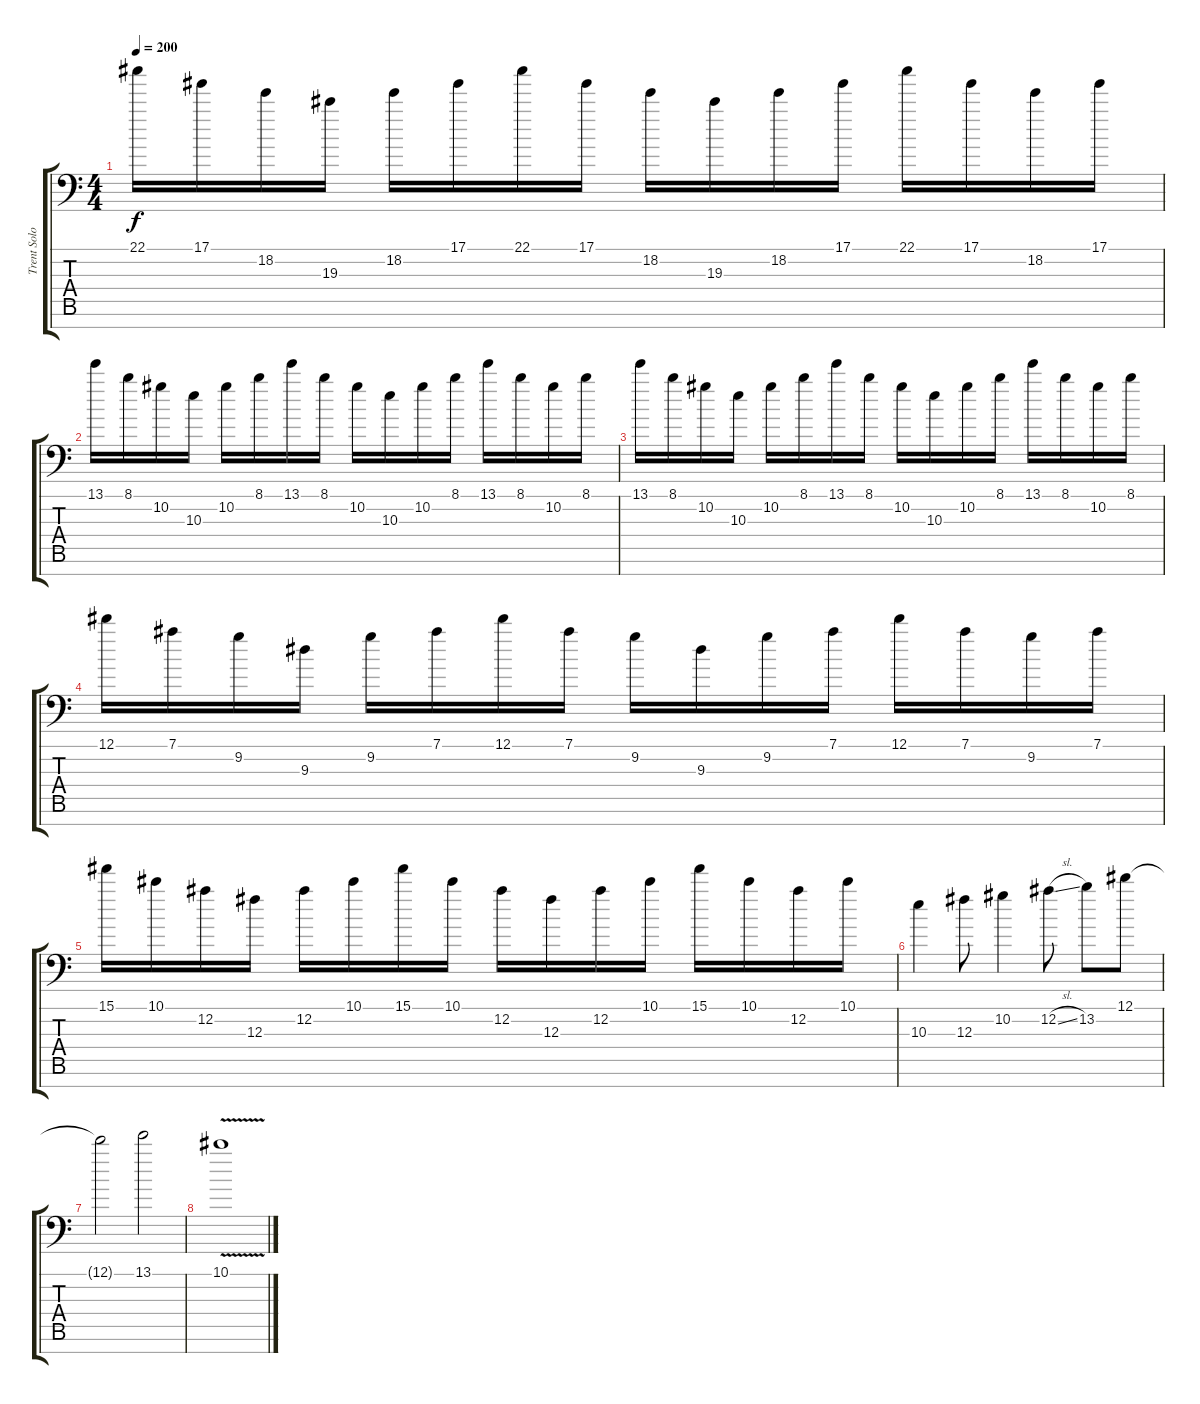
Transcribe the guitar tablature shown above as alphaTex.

\track ("Trent Solo" "Trent Solo") {instrument overdrivenguitar}
\staff {score tabs}
\tuning (Eb4 Bb3 Gb3 Db3 Ab2 Eb2 Ab1) {hide}
\ts (4 4)
\tempo 200
\clef f4
\ks c
22.1.16{dy f} 17.1.16 18.2.16 19.3.16 18.2.16 17.1.16 22.1.16 17.1.16 18.2.16 19.3.16 18.2.16 17.1.16 22.1.16 17.1.16 18.2.16 17.1.16 |
13.1.16 8.1.16 10.2.16 10.3.16 10.2.16 8.1.16 13.1.16 8.1.16 10.2.16 10.3.16 10.2.16 8.1.16 13.1.16 8.1.16 10.2.16 8.1.16 |
13.1.16 8.1.16 10.2.16 10.3.16 10.2.16 8.1.16 13.1.16 8.1.16 10.2.16 10.3.16 10.2.16 8.1.16 13.1.16 8.1.16 10.2.16 8.1.16 |
12.1.16 7.1.16 9.2.16 9.3.16 9.2.16 7.1.16 12.1.16 7.1.16 9.2.16 9.3.16 9.2.16 7.1.16 12.1.16 7.1.16 9.2.16 7.1.16 |
15.1.16 10.1.16 12.2.16 12.3.16 12.2.16 10.1.16 15.1.16 10.1.16 12.2.16 12.3.16 12.2.16 10.1.16 15.1.16 10.1.16 12.2.16 10.1.16 |
10.3.4 12.3.8 10.2.4 12.2{sl}.8 13.2.8 12.1.8 |
12.1{t}.2 13.1.2 |
10.1{v}.1
